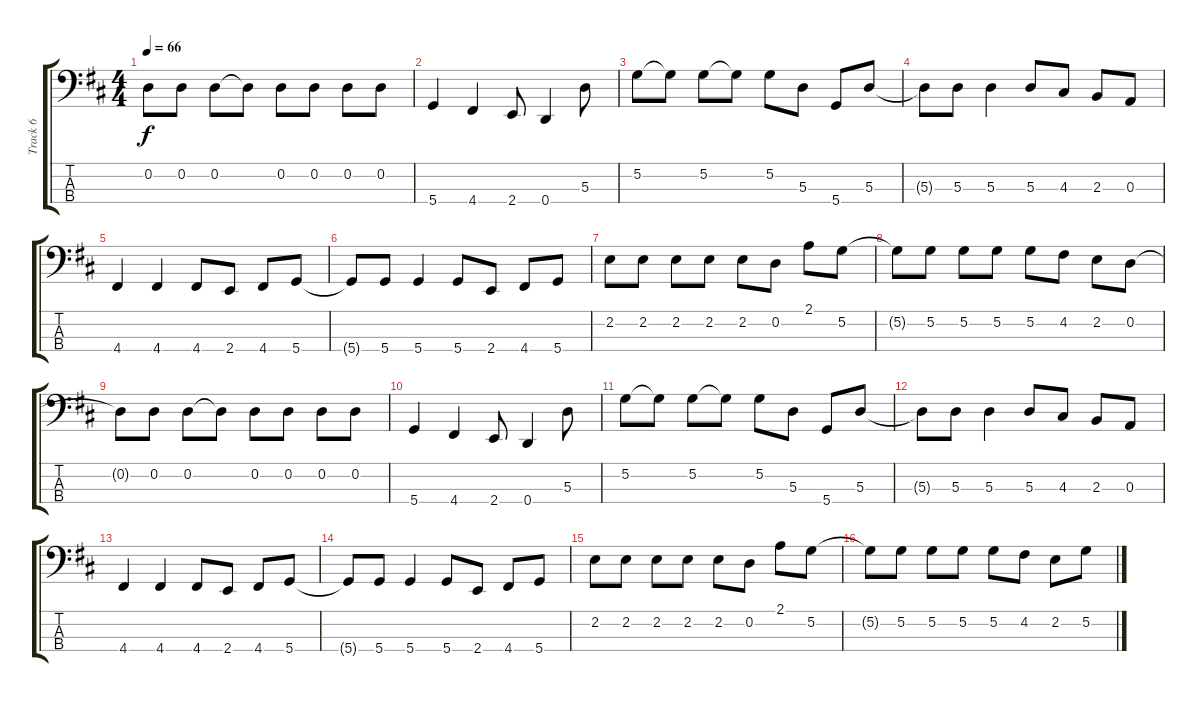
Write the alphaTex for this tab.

\track ("Track 6" "Track 6") {instrument electricbassfinger}
\staff {score tabs}
\tuning (G2 D2 A1 D1) {hide}
\ts (4 4)
\tempo 66
\clef f4
\ks d
0.2{t}.8{dy f} 0.2.8 0.2.8 0.2{t}.8 0.2.8 0.2.8 0.2.8 0.2.8 |
5.4.4 4.4.4 2.4.8 0.4.4 5.3.8 |
5.2.8 5.2{t}.8 5.2.8 5.2{t}.8 5.2.8 5.3.8 5.4.8 5.3.8 |
5.3{t}.8 5.3.8 5.3.4 5.3.8 4.3.8 2.3.8 0.3.8 |
4.4.4 4.4.4 4.4.8 2.4.8 4.4.8 5.4.8 |
5.4{t}.8 5.4.8 5.4.4 5.4.8 2.4.8 4.4.8 5.4.8 |
2.2.8 2.2.8 2.2.8 2.2.8 2.2.8 0.2.8 2.1.8 5.2.8 |
5.2{t}.8 5.2.8 5.2.8 5.2.8 5.2.8 4.2.8 2.2.8 0.2.8 |
0.2{t}.8 0.2.8 0.2.8 0.2{t}.8 0.2.8 0.2.8 0.2.8 0.2.8 |
5.4.4 4.4.4 2.4.8 0.4.4 5.3.8 |
5.2.8 5.2{t}.8 5.2.8 5.2{t}.8 5.2.8 5.3.8 5.4.8 5.3.8 |
5.3{t}.8 5.3.8 5.3.4 5.3.8 4.3.8 2.3.8 0.3.8 |
4.4.4 4.4.4 4.4.8 2.4.8 4.4.8 5.4.8 |
5.4{t}.8 5.4.8 5.4.4 5.4.8 2.4.8 4.4.8 5.4.8 |
2.2.8 2.2.8 2.2.8 2.2.8 2.2.8 0.2.8 2.1.8 5.2.8 |
5.2{t}.8 5.2.8 5.2.8 5.2.8 5.2.8 4.2.8 2.2.8 5.2.8
